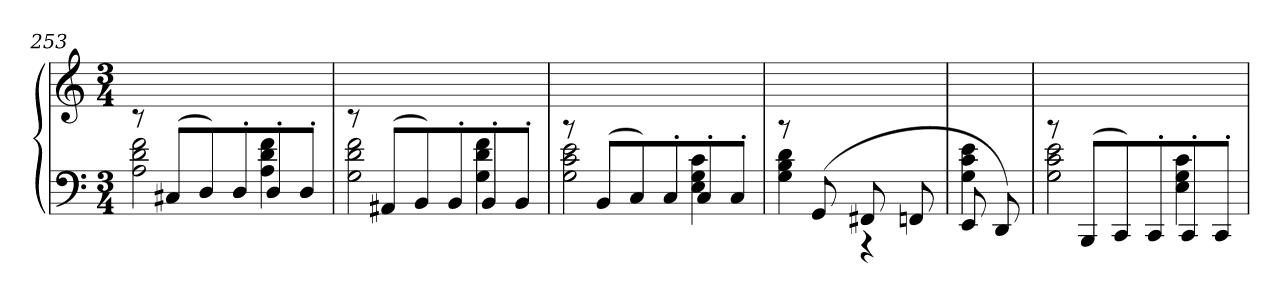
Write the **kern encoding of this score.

**kern	**kern
*part1	*part1
*staff2	*staff1
*clefF4	*clefG2
*k[]	*k[]
*M3/4	*M3/4
=253	=253
*^	*
8r	2A 2d 2f	2.ryy
(8C#XL	.	.
8D)	.	.
8D'	.	.
8D'	4A 4d 4f	.
8D'J	.	.
=254	=254	=254
8r	2G 2d 2f	2.ryy
(8AA#XL	.	.
8BB)	.	.
8BB'	.	.
8BB'	4G 4d 4f	.
8BB'J	.	.
=255	=255	=255
8r	2G 2c 2e	2.ryy
(8BBL	.	.
8C)	.	.
8C'	.	.
8C'	4E 4G 4c	.
8C'J	.	.
=256	=256	=256
8r	4G 4B 4d	2ryy
(8GG	.	.
8FF#X	4r	.
8FFn	.	.
=	=	=
8EE	4G 4c 4e	4ryy
8DD)	.	.
=257	=257	=257
8r	2G 2c 2e	2.ryy
(8BBBL	.	.
8CC)	.	.
8CC'	.	.
8CC'	4E 4G 4c	.
8CC'J	.	.
*v	*v	*
=	=
*-	*-
